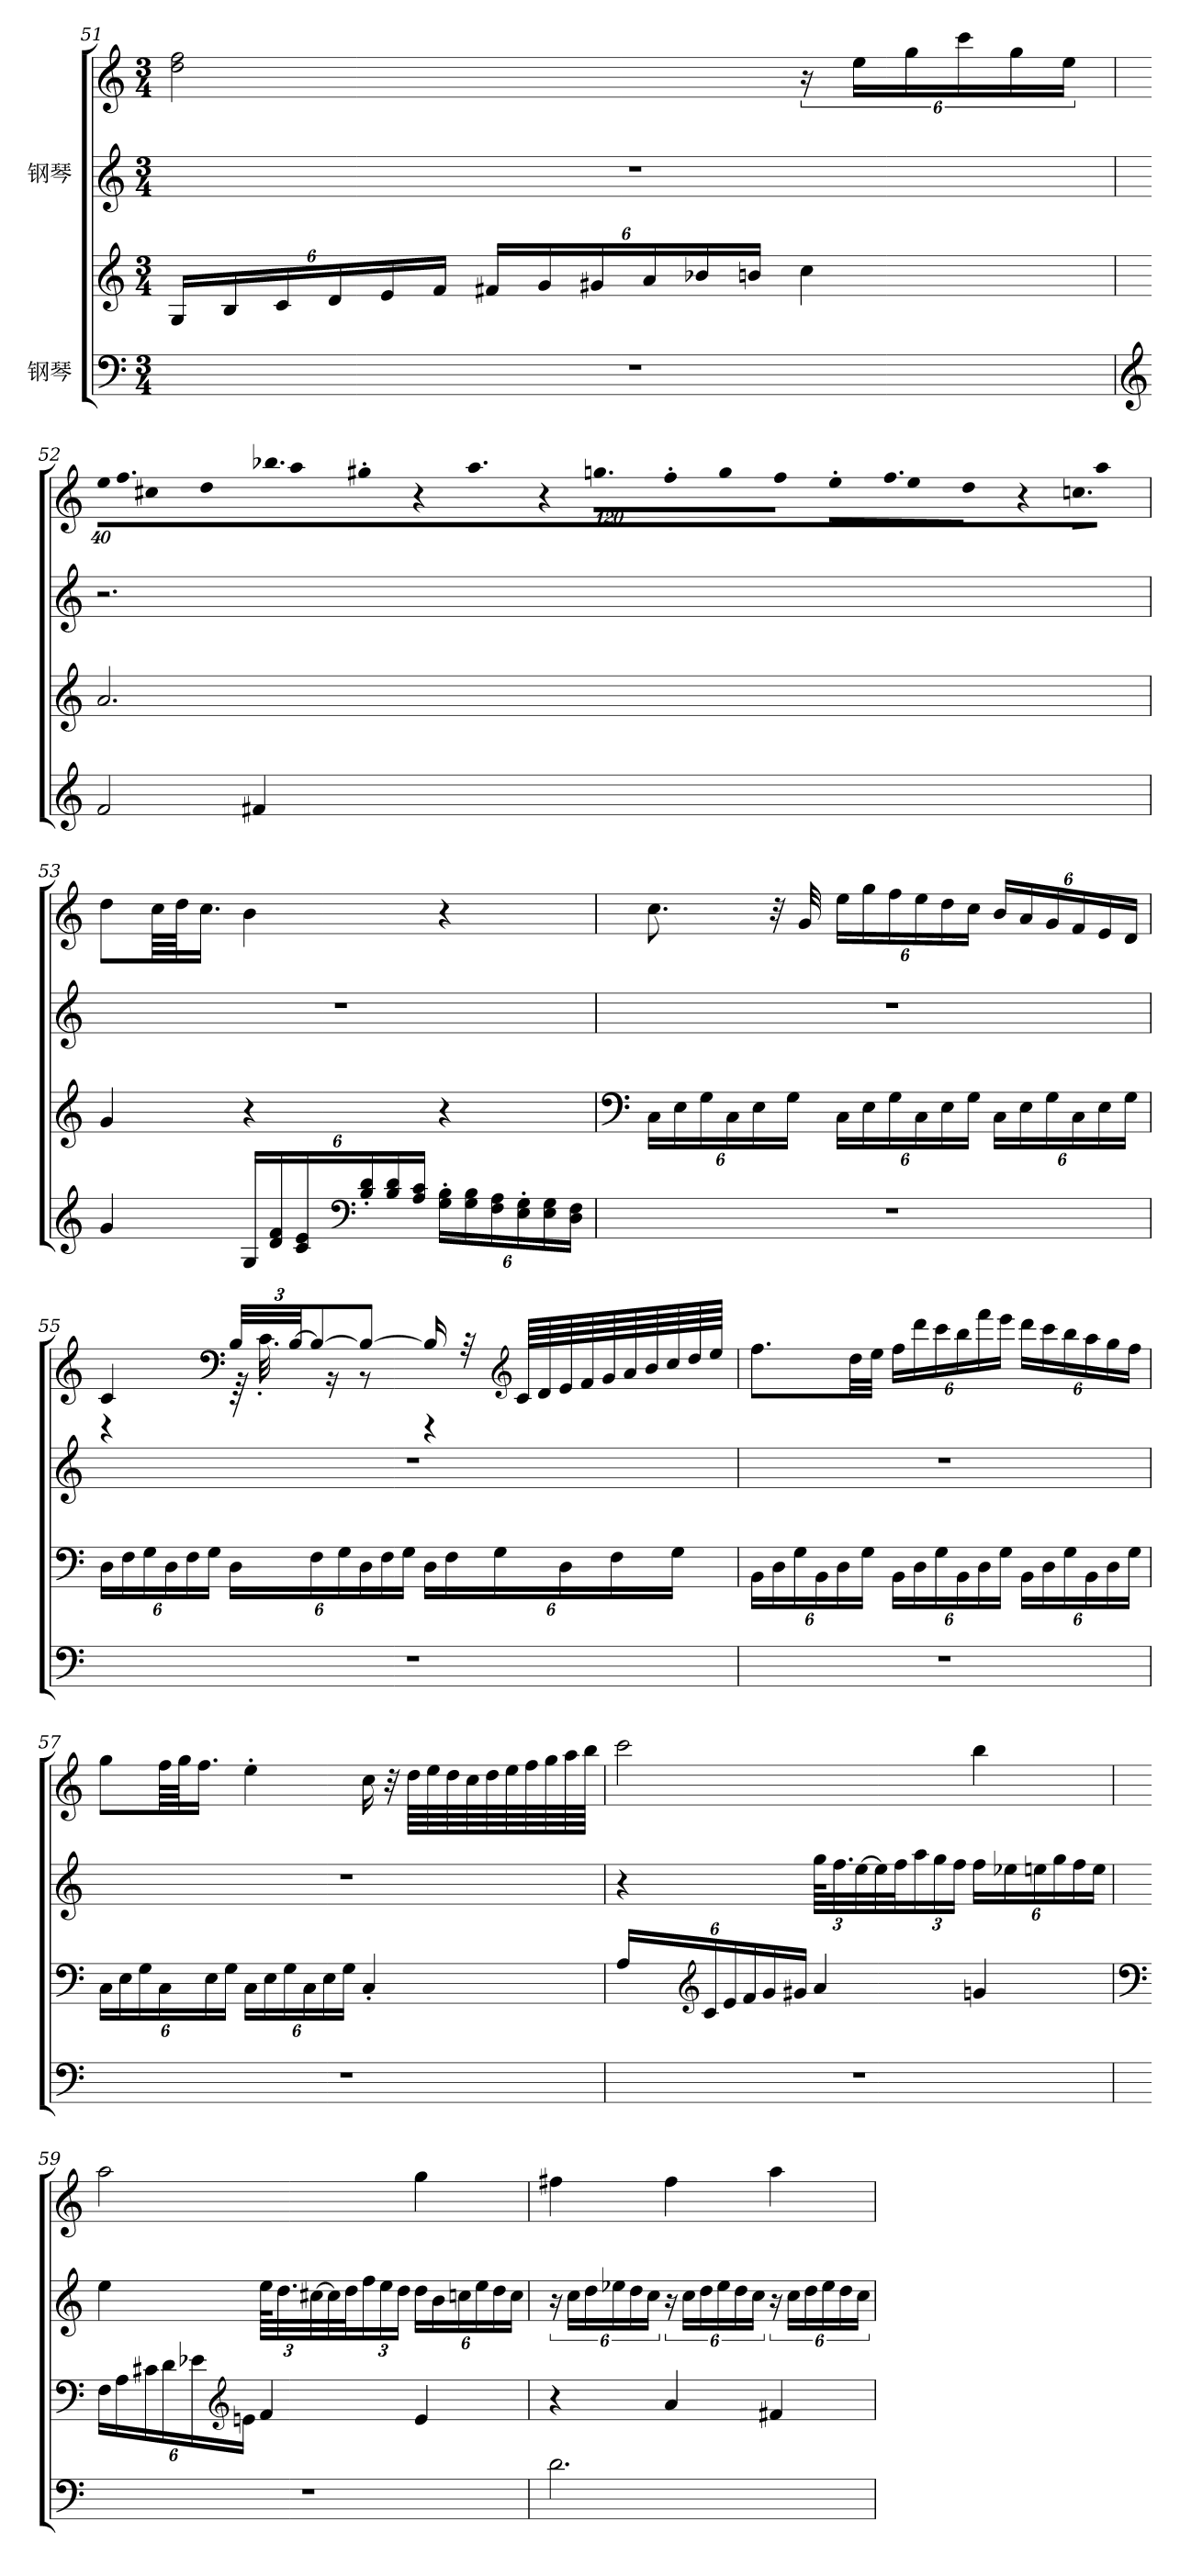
**kern	**kern	**kern	**kern
*part2	*part2	*part1	*part1
*staff4	*staff3	*staff2	*staff1
*I"钢琴	*	*I"钢琴	*
!!LO:PB:g=z
*clefF4	*clefG2	*clefG2	*clefG2
*k[]	*k[]	*k[]	*k[]
*M3/4	*M3/4	*M3/4	*M3/4
*	*Xbrackettup	*	*
=51	=51	=51	=51
2.r	24G/LL	2.r	2dd\ 2ff\
.	24B/	.	.
.	24c/	.	.
.	24d/	.	.
.	24e/	.	.
.	24f/JJ	.	.
.	24f#X/LL	.	.
.	24g/	.	.
.	24g#X/	.	.
.	24a/	.	.
.	24b-X/	.	.
.	24bn/JJ	.	.
.	4cc\	.	24r
.	.	.	24ee\LL
.	.	.	24gg\
*	*	*	*Xbrackettup
.	.	.	24ccc\
.	.	.	24gg\
.	.	.	24ee\JJ
!!LO:LB:g=z
=52	=52	=52	=52
*clefG2	*	*	*
!	!	!	!LO:N:vis=32
2f/	2.a/	2.r	640%23ee\LLL
!	!	!	!LO:N:vis=32.
.	.	.	1920%103ff\
!	!	!	!LO:N:vis=32
.	.	.	640%23cc#X\
!	!	!	!LO:N:vis=32
.	.	.	640%23dd\
!	!	!	!LO:N:vis=32.
.	.	.	1920%103bb-X\
!	!	!	!LO:N:vis=32
.	.	.	640%23aa\JJJ
*	*	*	*brackettup
.	.	.	40gg#X'\
.	.	.	80r
.	.	.	40.aa\
.	.	.	80r
.	.	.	40.ggn\KLL
*	*	*	*Xbrackettup
.	.	.	24ff'\
.	.	.	24gg\
.	.	.	24ff\JJ
4f#X/	.	.	.
*	*	*	*brackettup
!	!	!	!LO:N:vis=32
.	.	.	640%23ee'\LLL
!	!	!	!LO:N:vis=32.
.	.	.	1920%103ff\
!	!	!	!LO:N:vis=32
.	.	.	640%23ee\
!	!	!	!LO:N:vis=256%9
.	.	.	960%17dd\JJJk
!	!	!	!LO:N:vis=64
.	.	.	960%17r
!	!	!	!LO:N:vis=32.
.	.	.	1920%103ccn\LLL
!	!	!	!LO:N:vis=32
.	.	.	640%23aa\JJJ
640ryy	640ryy	640ryy	.
!!LO:LB:g=z
=53	=53	=53	=53
4g/	4g/	2.r	8dd\L
.	.	.	64cc\LLL
.	.	.	64dd\JJ
.	.	.	16.cc\JJ
*Xbrackettup	*	*	*
24G/LL	4r	.	4b\
24d/ 24f/	.	.	.
24c/ 24e/	.	.	.
*clefF4	*	*	*
24B/' 24d/'	.	.	.
24B/ 24d/	.	.	.
24A/ 24c/JJ	.	.	.
24G\' 24B\'LL	4r	.	4r
24G\ 24B\	.	.	.
24F\ 24A\	.	.	.
24E\' 24G\'	.	.	.
24E\ 24G\	.	.	.
24D\ 24F\JJ	.	.	.
=54	=54	=54	=54
*	*clefF4	*	*
2.r	24C\LL	2.r	8.cc\
.	24E\	.	.
.	24G\	.	.
.	24C\	.	.
.	24E\	.	.
.	.	.	32r
.	24G\JJ	.	.
.	.	.	32g/
*	*	*	*Xbrackettup
.	24C\LL	.	24ee\LL
.	24E\	.	24gg\
.	24G\	.	24ff\
.	24C\	.	24ee\
.	24E\	.	24dd\
.	24G\JJ	.	24cc\JJ
.	24C\LL	.	24b/LL
.	24E\	.	24a/
.	24G\	.	24g/
.	24C\	.	24f/
.	24E\	.	24e/
.	24G\JJ	.	24d/JJ
!!LO:PB:g=z
=55	=55	=55	=55
*	*	*	*^
2.r	24D\LL	2.r	4c/	4r
.	24F\	.	.	.
.	24G\	.	.	.
.	24D\	.	.	.
.	24F\	.	.	.
.	24G\JJ	.	.	.
*	*	*	*clefF4	*
.	24D\LL	.	48B/LLL	64r
.	.	.	.	32.c'\
.	.	.	[48B/JJ	.
.	24F\	.	12B/_	.
.	.	.	.	16r
.	24G\	.	.	.
.	24D\	.	8B/J_	8r
.	24F\	.	.	.
.	24G\JJ	.	.	.
.	24D\LL	.	16B/]	4r
.	24F\	.	.	.
.	.	.	32r	.
.	24G\	.	.	.
*	*	*	*clefG2	*
.	.	.	64c/LLLL	.
.	.	.	64d/	.
.	24D\	.	64e/	.
.	.	.	64f/	.
.	.	.	64g/	.
.	24F\	.	.	.
.	.	.	64a/	.
.	.	.	64b/	.
.	.	.	64cc/	.
.	24G\JJ	.	.	.
.	.	.	64dd/	.
.	.	.	64ee/JJJJ	.
*	*	*	*v	*v
!!LO:LB:g=z
=56	=56	=56	=56
2.r	24BB\LL	2.r	8.ff\L
.	24D\	.	.
.	24G\	.	.
.	24BB\	.	.
.	24D\	.	.
.	.	.	32dd\LL
.	24G\JJ	.	.
.	.	.	32ee\JJJ
.	24BB\LL	.	24ff\LL
.	24D\	.	24ddd\
.	24G\	.	24ccc\
.	24BB\	.	24bb\
.	24D\	.	24fff\
.	24G\JJ	.	24eee\JJ
.	24BB\LL	.	24ddd\LL
.	24D\	.	24ccc\
.	24G\	.	24bb\
.	24BB\	.	24aa\
.	24D\	.	24gg\
.	24G\JJ	.	24ff\JJ
!!LO:LB:g=z
=57	=57	=57	=57
2.r	24C\LL	2.r	8gg\L
.	24E\	.	.
.	24G\	.	.
.	24C\	.	64ff\LLL
.	.	.	64gg\JJ
.	.	.	16.ff\JJ
.	24E\	.	.
.	24G\JJ	.	.
.	24C\LL	.	4ee'\
.	24E\	.	.
.	24G\	.	.
.	24C\	.	.
.	24E\	.	.
.	24G\JJ	.	.
.	4C'/	.	16cc\
.	.	.	32r
.	.	.	64dd\LLLL
.	.	.	64ee\
.	.	.	64dd\
.	.	.	64cc\
.	.	.	64dd\
.	.	.	64ee\
.	.	.	64ff\
.	.	.	64gg\
.	.	.	64aa\
.	.	.	64bb\JJJJ
!!LO:PB:g=z
=58	=58	=58	=58
2.r	24A/LL	4r	2ccc\
*	*clefG2	*	*
.	24c/	.	.
.	24e/	.	.
.	24f/	.	.
.	24g/	.	.
.	24g#X/JJ	.	.
*	*	*Xbrackettup	*
.	4a/	96gg\KLLL	.
.	.	48.ff\	.
.	.	[48ee\	.
.	.	32ee\]	.
.	.	32ff\J	.
.	.	24aa\	.
.	.	24gg\	.
.	.	24ff\JJ	.
.	4gn/	24ff\LL	4bb\
.	.	24ee-X\	.
.	.	24een\	.
.	.	24gg\	.
.	.	24ff\	.
.	.	24ee\JJ	.
!!LO:LB:g=z
=59	=59	=59	=59
*	*clefF4	*	*
2.r	24F\LL	4ee\	2aa\
.	24A\	.	.
.	24c#X\	.	.
.	24d\	.	.
.	24e-X\	.	.
*	*clefG2	*	*
.	24en\JJ	.	.
.	4f/	96ee\KLLL	.
.	.	48.dd\	.
.	.	[48cc#X\	.
.	.	32cc#\]	.
.	.	32dd\J	.
.	.	24ff\	.
.	.	24ee\	.
.	.	24dd\JJ	.
.	4e/	24dd\LL	4gg\
.	.	24b\	.
.	.	24ccn\	.
.	.	24ee\	.
.	.	24dd\	.
.	.	24cc\JJ	.
=60	=60	=60	=60
*	*	*brackettup	*
2.d\	4r	24r	4ff#X\
.	.	24cc\LL	.
.	.	24dd\	.
*	*	*Xbrackettup	*
.	.	24ee-X\	.
.	.	24dd\	.
.	.	24cc\JJ	.
*	*	*brackettup	*
.	4a/	24r	4ff#\
.	.	24cc\LL	.
.	.	24dd\	.
*	*	*Xbrackettup	*
.	.	24ee-\	.
.	.	24dd\	.
.	.	24cc\JJ	.
*	*	*brackettup	*
.	4f#X/	24r	4aa\
.	.	24cc\LL	.
.	.	24dd\	.
*	*	*Xbrackettup	*
.	.	24ee-\	.
.	.	24dd\	.
.	.	24cc\JJ	.
=	=	=	=
*-	*-	*-	*-
